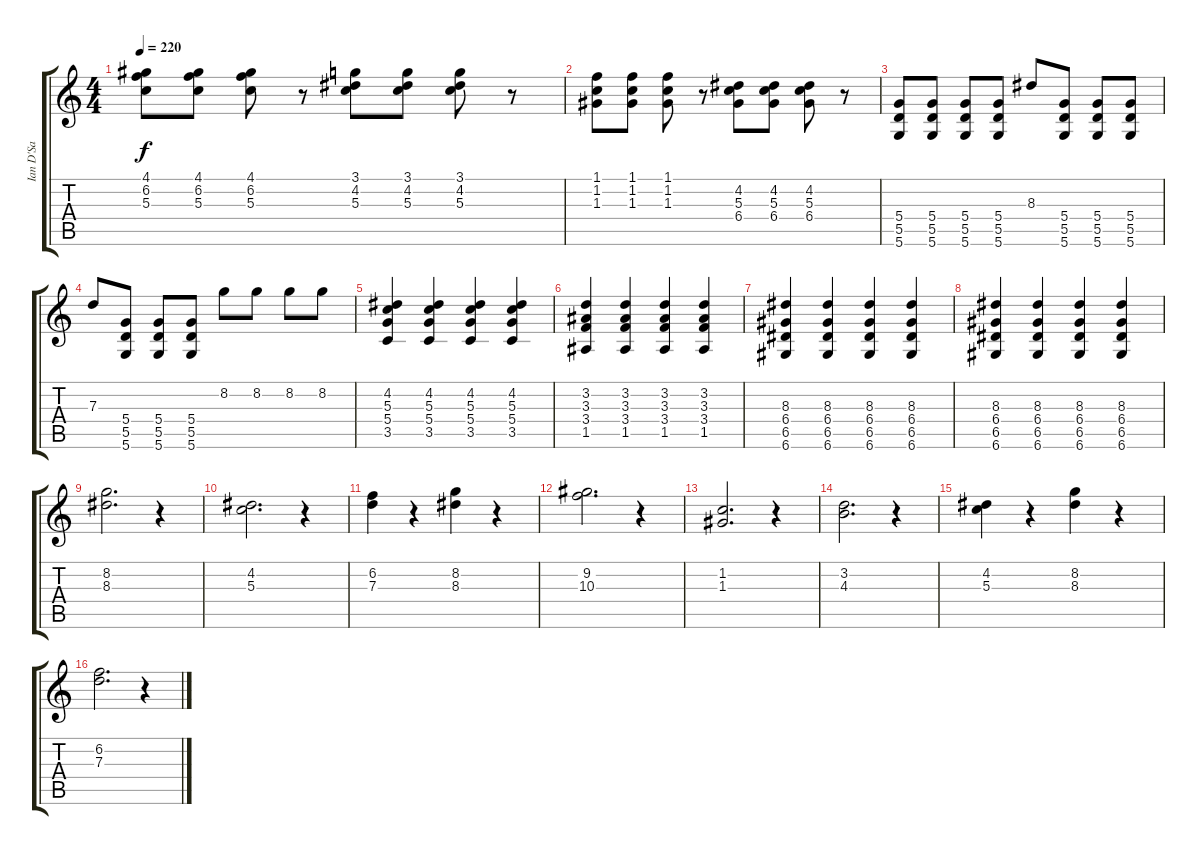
\track ("Ian D'Sa" "Ian D'Sa") {instrument distortionguitar}
\staff {score tabs}
\tuning (E4 B3 G3 D3 A2 D2) {hide}
\ts (4 4)
\tempo 220
\clef g2
\ks c
(4.1 6.2 5.3).8{dy f} (4.1 6.2 5.3).8 (4.1 6.2 5.3).8 r.8 (3.1 4.2 5.3).8 (3.1 4.2 5.3).8 (3.1 4.2 5.3).8 r.8 |
(1.1 1.2 1.3).8 (1.1 1.2 1.3).8 (1.1 1.2 1.3).8 r.8 (4.2 5.3 6.4).8 (4.2 5.3 6.4).8 (4.2 5.3 6.4).8 r.8 |
(5.4 5.5 5.6).8 (5.4 5.5 5.6).8 (5.4 5.5 5.6).8 (5.4 5.5 5.6).8 8.3.8 (5.4 5.5 5.6).8 (5.4 5.5 5.6).8 (5.4 5.5 5.6).8 |
7.3.8 (5.4 5.5 5.6).8 (5.4 5.5 5.6).8 (5.4 5.5 5.6).8 8.2.8 8.2.8 8.2.8 8.2.8 |
(4.2 5.3 5.4 3.5).4 (4.2 5.3 5.4 3.5).4 (4.2 5.3 5.4 3.5).4 (4.2 5.3 5.4 3.5).4 |
(3.2 3.3 3.4 1.5).4 (3.2 3.3 3.4 1.5).4 (3.2 3.3 3.4 1.5).4 (3.2 3.3 3.4 1.5).4 |
(8.3 6.4 6.5 6.6).4 (8.3 6.4 6.5 6.6).4 (8.3 6.4 6.5 6.6).4 (8.3 6.4 6.5 6.6).4 |
(8.3 6.4 6.5 6.6).4 (8.3 6.4 6.5 6.6).4 (8.3 6.4 6.5 6.6).4 (8.3 6.4 6.5 6.6).4 |
(8.2 8.3).2{d} r.4 |
(4.2 5.3).2{d} r.4 |
(6.2 7.3).4 r.4 (8.2 8.3).4 r.4 |
(9.2 10.3).2{d} r.4 |
(1.2 1.3).2{d} r.4 |
(3.2 4.3).2{d} r.4 |
(4.2 5.3).4 r.4 (8.2 8.3).4 r.4 |
(6.2 7.3).2{d} r.4
